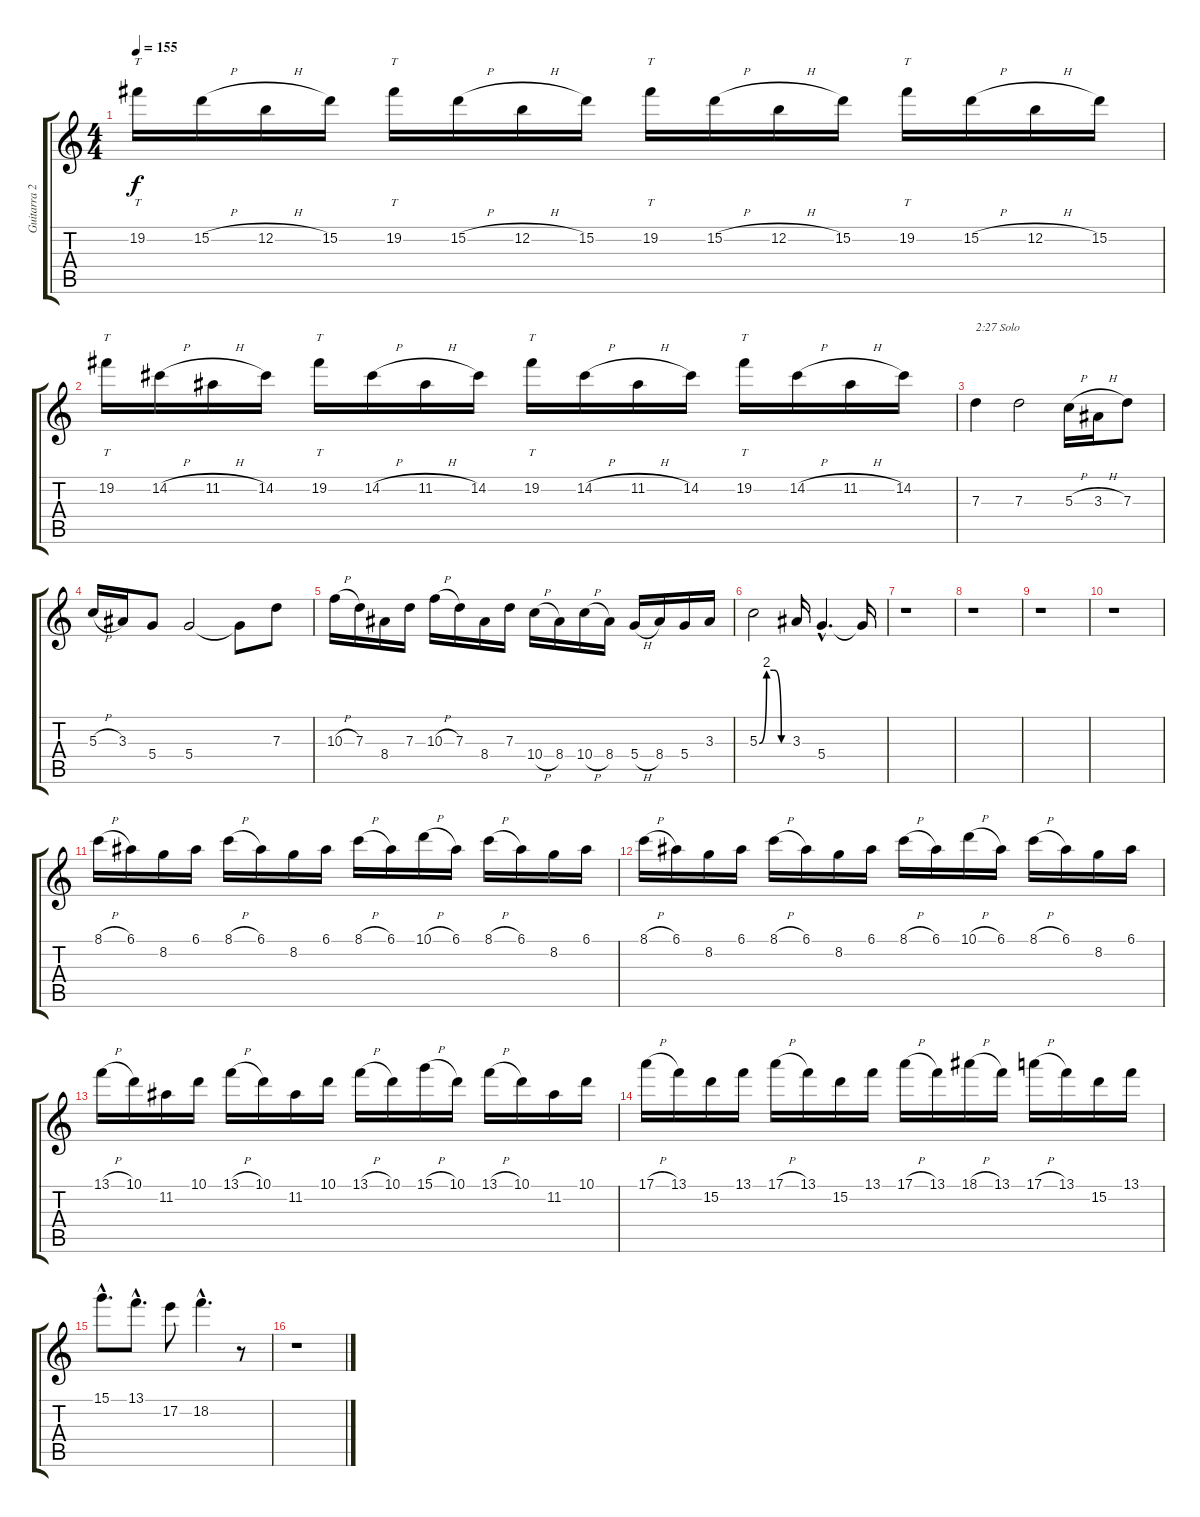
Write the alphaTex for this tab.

\track ("Guitarra 2" "Guitarra 2") {instrument distortionguitar}
\staff {score tabs}
\tuning (E4 B3 G3 D3 A2 E2) {hide}
\ts (4 4)
\tempo 155
\clef g2
\ks c
19.2.16{tt dy f} 15.2{h}.16 12.2{h}.16 15.2.16 19.2.16{tt} 15.2{h}.16 12.2{h}.16 15.2.16 19.2.16{tt} 15.2{h}.16 12.2{h}.16 15.2.16 19.2.16{tt} 15.2{h}.16 12.2{h}.16 15.2.16 |
19.2.16{tt} 14.2{h}.16 11.2{h}.16 14.2.16 19.2.16{tt} 14.2{h}.16 11.2{h}.16 14.2.16 19.2.16{tt} 14.2{h}.16 11.2{h}.16 14.2.16 19.2.16{tt} 14.2{h}.16 11.2{h}.16 14.2.16 |
7.3.4{txt "2:27 Solo"} 7.3.2 5.3{h}.16 3.3{h}.16 7.3.8 |
5.3{h}.16 3.3.16 5.4.8 5.4.2 5.4{t}.8 7.3.8 |
10.3{h}.16 7.3.16 8.4.16 7.3.16 10.3{h}.16 7.3.16 8.4.16 7.3.16 10.4{h}.16 8.4.16 10.4{h}.16 8.4.16 5.4{h}.16 8.4.16 5.4.16 3.3.16 |
5.3{be (custom 0 0 15 8 30 8 45 0 60 0)}.2 3.3.16 5.4{hac}.4{d} 5.4{t}.16 |
r.1 |
r.1 |
r.1 |
r.1 |
8.1{h}.16 6.1.16 8.2.16 6.1.16 8.1{h}.16 6.1.16 8.2.16 6.1.16 8.1{h}.16 6.1.16 10.1{h}.16 6.1.16 8.1{h}.16 6.1.16 8.2.16 6.1.16 |
8.1{h}.16 6.1.16 8.2.16 6.1.16 8.1{h}.16 6.1.16 8.2.16 6.1.16 8.1{h}.16 6.1.16 10.1{h}.16 6.1.16 8.1{h}.16 6.1.16 8.2.16 6.1.16 |
13.1{h}.16 10.1.16 11.2.16 10.1.16 13.1{h}.16 10.1.16 11.2.16 10.1.16 13.1{h}.16 10.1.16 15.1{h}.16 10.1.16 13.1{h}.16 10.1.16 11.2.16 10.1.16 |
17.1{h}.16 13.1.16 15.2.16 13.1.16 17.1{h}.16 13.1.16 15.2.16 13.1.16 17.1{h}.16 13.1.16 18.1{h}.16 13.1.16 17.1{h}.16 13.1.16 15.2.16 13.1.16 |
15.1{hac}.8{d} 13.1{hac}.8{d} 17.2.8 18.2{hac}.4{d} r.8 |
r.1
